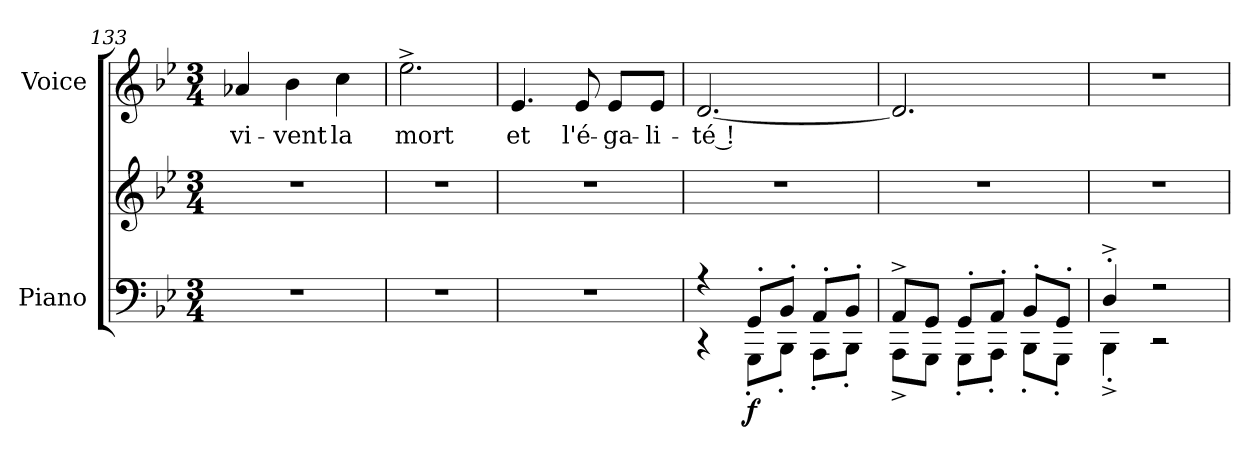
**kern	**kern	**dynam	**kern	**text
*part2	*part2	*part2	*part1	*part1
*staff3	*staff2	*staff2/3	*staff1	*staff1
*I"Piano	*	*	*I"Voice	*
*I'Pno	*	*	*	*
!!LO:PB:g=z
*clefF4	*clefG2	*	*clefG2	*
*k[b-e-]	*k[b-e-]	*	*k[b-e-]	*
*M3/4	*M3/4	*	*M3/4	*
=133	=133	=133	=133	=133
!	!	!	!	!LO:LY:b
2.r	2.r	.	4a-X/	vi-
!	!	!	!	!LO:LY:b
.	.	.	4b-\	-vent
!	!	!	!	!LO:LY:b
.	.	.	4cc\	la
=134	=134	=134	=134	=134
!	!	!	!	!LO:LY:b
2.r	2.r	.	2.ee-^\	mort
=135	=135	=135	=135	=135
!	!	!	!	!LO:LY:b
2.r	2.r	.	4.e-/	et
!	!	!	!	!LO:LY:b
.	.	.	8e-/	l'é-
!	!	!	!	!LO:LY:b
.	.	.	8e-/L	-ga-
!	!	!	!	!LO:LY:b
.	.	.	8e-/J	-li-
=136	=136	=136	=136	=136
*^	*	*	*	*
!	!	!	!	!	!LO:LY:b
4r	4r	2.r	.	[2.d/	-té !
!	!	!	!LO:DY:b=2	!	!
8GG'/L	8GGG'\L	.	f	.	.
8BB-'/J	8BBB-'\J	.	.	.	.
8AA'/L	8AAA'\L	.	.	.	.
8BB-'/J	8BBB-'\J	.	.	.	.
=137	=137	=137	=137	=137	=137
8AA^/L	8AAA^\L	2.r	.	2.d/]	.
8GG/J	8GGG\J	.	.	.	.
8GG'/L	8GGG'\L	.	.	.	.
8AA'/J	8AAA'\J	.	.	.	.
8BB-'/L	8BBB-'\L	.	.	.	.
8GG'/J	8GGG'\J	.	.	.	.
=138	=138	=138	=138	=138	=138
4D'^/	4BBB-'^\	2.r	.	2.r	.
2r	2r	.	.	.	.
*v	*v	*	*	*	*
=	=	=	=	=
*-	*-	*-	*-	*-
